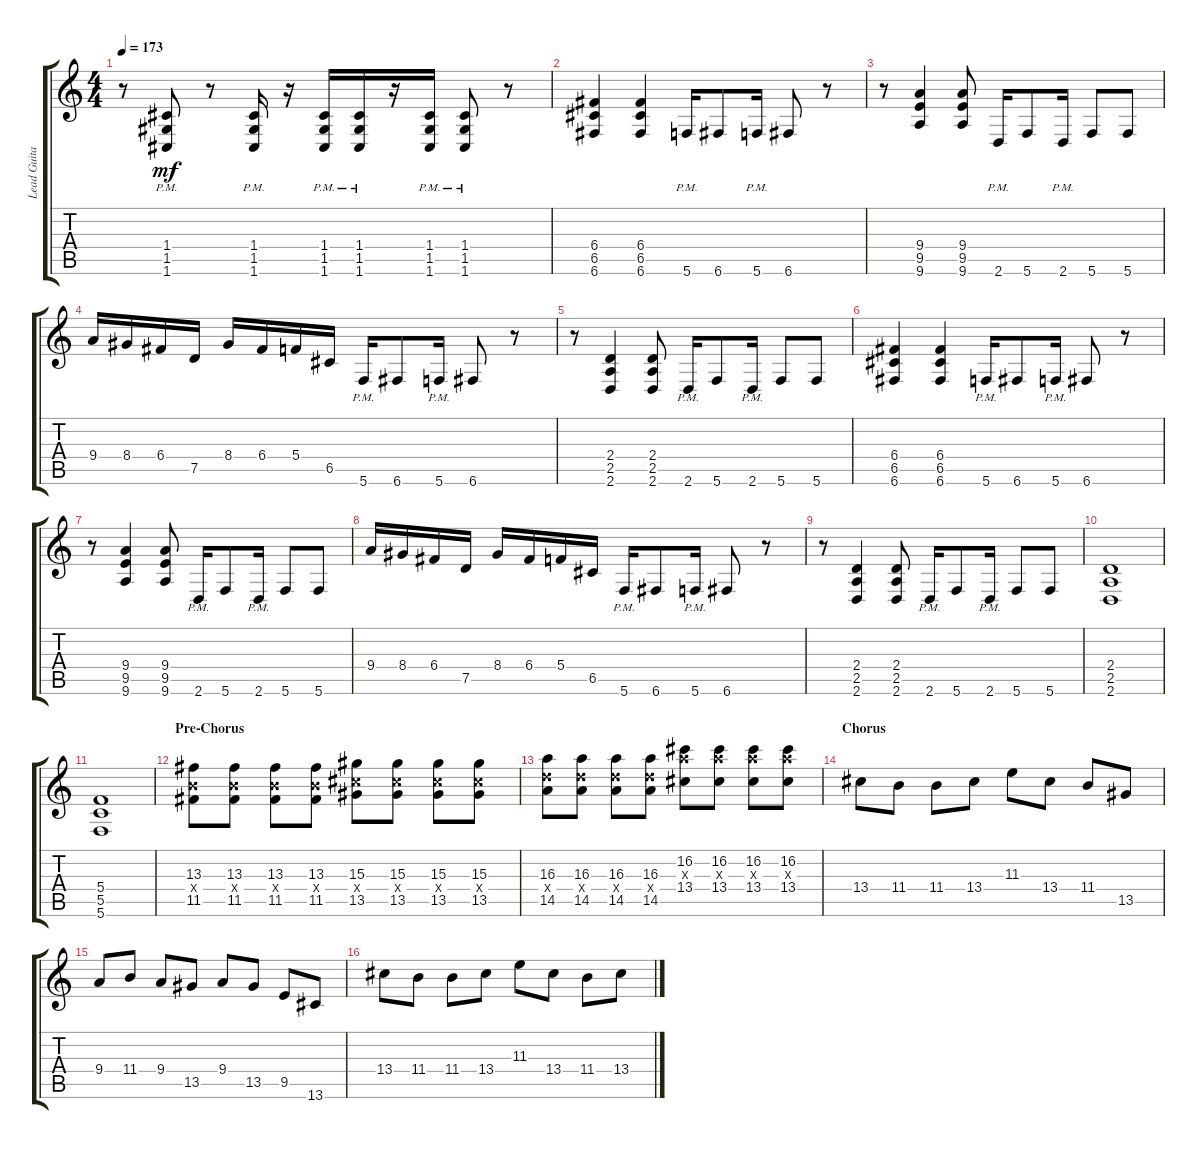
\track ("Lead Guitar" "Lead Guita") {instrument distortionguitar}
\staff {score tabs}
\tuning (D4 A3 F3 C3 G2 C2) {hide}
\ts (4 4)
\tempo 173
\clef g2
\ks c
r.8{dy mf} (1.4{pm} 1.5{pm} 1.6{pm}).8 r.8 (1.4{pm} 1.5{pm} 1.6{pm}).16 r.16 (1.4{pm} 1.5{pm} 1.6{pm}).16 (1.4{pm} 1.5{pm} 1.6{pm}).16 r.16 (1.4{pm} 1.5{pm} 1.6{pm}).16 (1.4{pm} 1.5{pm} 1.6{pm}).8 r.8 |
(6.4 6.5 6.6).4 (6.4 6.5 6.6).4 5.6{pm}.16 6.6.8 5.6{pm}.16 6.6.8 r.8 |
r.8 (9.4 9.5 9.6).4 (9.4 9.5 9.6).8 2.6{pm}.16 5.6.8 2.6{pm}.16 5.6.8 5.6.8 |
9.4.16 8.4.16 6.4.16 7.5.16 8.4.16 6.4.16 5.4.16 6.5.16 5.6{pm}.16 6.6.8 5.6{pm}.16 6.6.8 r.8 |
r.8 (2.4 2.5 2.6).4 (2.4 2.5 2.6).8 2.6{pm}.16 5.6.8 2.6{pm}.16 5.6.8 5.6.8 |
(6.4 6.5 6.6).4 (6.4 6.5 6.6).4 5.6{pm}.16 6.6.8 5.6{pm}.16 6.6.8 r.8 |
r.8 (9.4 9.5 9.6).4 (9.4 9.5 9.6).8 2.6{pm}.16 5.6.8 2.6{pm}.16 5.6.8 5.6.8 |
9.4.16 8.4.16 6.4.16 7.5.16 8.4.16 6.4.16 5.4.16 6.5.16 5.6{pm}.16 6.6.8 5.6{pm}.16 6.6.8 r.8 |
r.8 (2.4 2.5 2.6).4 (2.4 2.5 2.6).8 2.6{pm}.16 5.6.8 2.6{pm}.16 5.6.8 5.6.8 |
(2.4 2.5 2.6).1 |
(5.4 5.5 5.6).1 |
\section ("" "Pre-Chorus")
(13.3 11.4{x} 11.5).8 (13.3 11.4{x} 11.5).8 (13.3 11.4{x} 11.5).8 (13.3 11.4{x} 11.5).8 (15.3 13.4{x} 13.5).8 (15.3 13.4{x} 13.5).8 (15.3 13.4{x} 13.5).8 (15.3 13.4{x} 13.5).8 |
(16.3 14.4{x} 14.5).8 (16.3 14.4{x} 14.5).8 (16.3 14.4{x} 14.5).8 (16.3 14.4{x} 14.5).8 (16.2 16.3{x} 13.4).8 (16.2 16.3{x} 13.4).8 (16.2 16.3{x} 13.4).8 (16.2 16.3{x} 13.4).8 |
\section ("" "Chorus")
13.4.8 11.4.8 11.4.8 13.4.8 11.3.8 13.4.8 11.4.8 13.5.8 |
9.4.8 11.4.8 9.4.8 13.5.8 9.4.8 13.5.8 9.5.8 13.6.8 |
13.4.8 11.4.8 11.4.8 13.4.8 11.3.8 13.4.8 11.4.8 13.4.8
